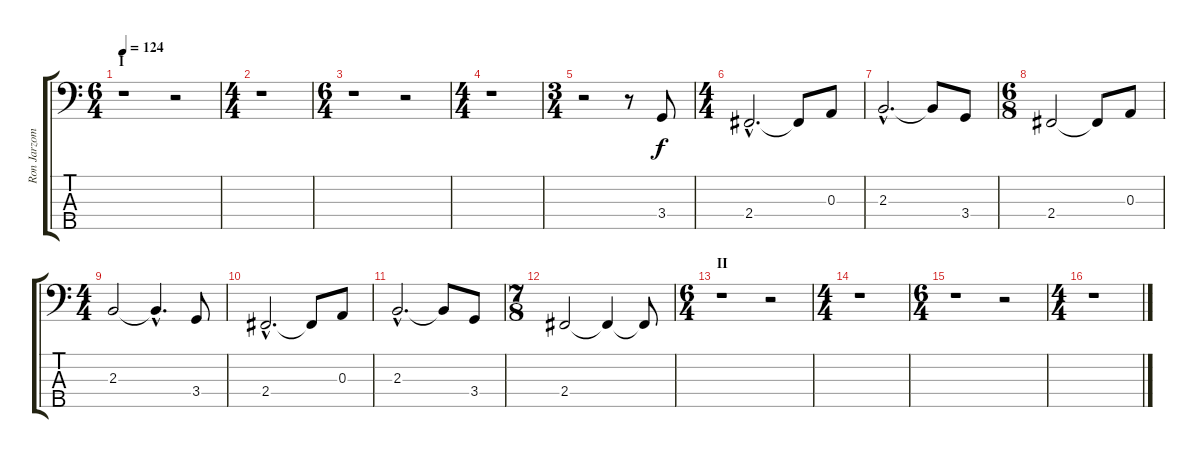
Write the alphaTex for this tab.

\track ("Ron Jarzombek" "Ron Jarzom") {instrument electricbassfinger}
\staff {score tabs}
\tuning (G2 D2 A1 E1 B0) {hide}
\ts (6 4)
\section ("" "I")
\tempo 124
\clef f4
\ks c
r.1{dy f instrument electricbassfinger} r.2 |
\ts (4 4)
r.1 |
\ts (6 4)
r.1 r.2 |
\ts (4 4)
r.1 |
\ts (3 4)
r.2 r.8 3.4.8 |
\ts (4 4)
2.4{hac}.2{d} 2.4{t}.8 0.3.8 |
2.3{hac}.2{d} 2.3{t}.8 3.4.8 |
\ts (6 8)
2.4.2 2.4{t}.8 0.3.8 |
\ts (4 4)
2.3.2 2.3{hac t}.4{d} 3.4.8 |
2.4{hac}.2{d} 2.4{t}.8 0.3.8 |
2.3{hac}.2{d} 2.3{t}.8 3.4.8 |
\ts (7 8)
2.4.2 2.4{t}.4 2.4{t}.8 |
\ts (6 4)
\section ("" "II")
r.1 r.2 |
\ts (4 4)
r.1 |
\ts (6 4)
r.1 r.2 |
\ts (4 4)
r.1
